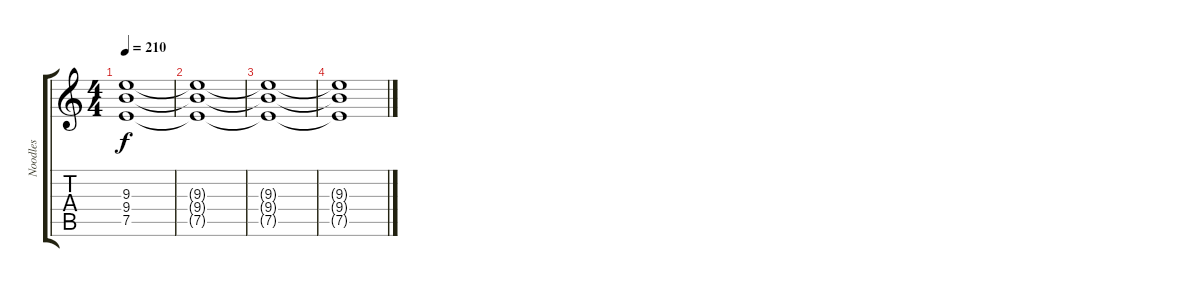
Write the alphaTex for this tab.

\track ("Noodles" "Noodles") {instrument overdrivenguitar}
\staff {score tabs}
\tuning (E4 B3 G3 D3 A2 E2) {hide}
\ts (4 4)
\tempo 210
\clef g2
\ks c
(9.3{t} 9.4{t} 7.5{t}).1{dy f volume 0} |
(9.3{t} 9.4{t} 7.5{t}).1 |
(9.3{t} 9.4{t} 7.5{t}).1 |
(9.3{t} 9.4{t} 7.5{t}).1
